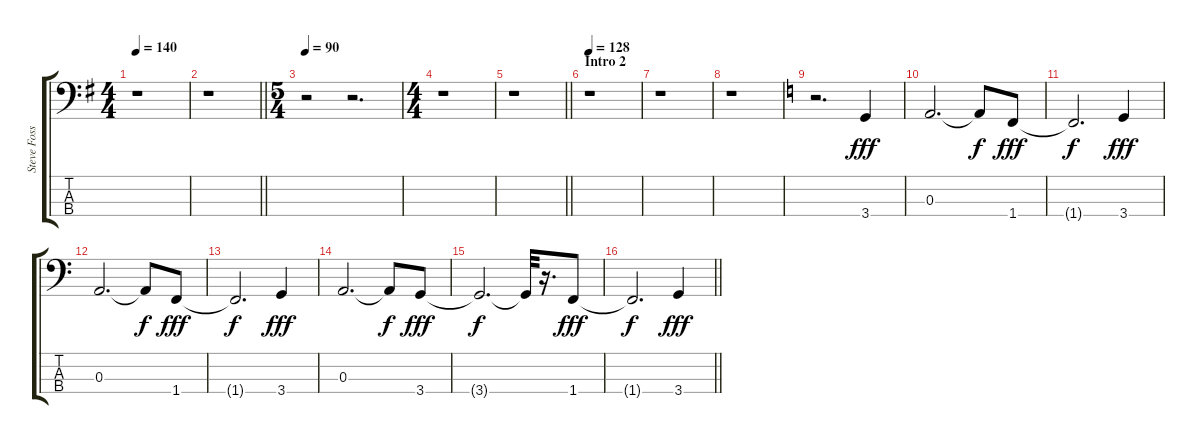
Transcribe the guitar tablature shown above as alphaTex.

\track ("Steve Fossen" "Steve Foss") {instrument electricbassfinger}
\staff {score tabs}
\tuning (G2 D2 A1 E1) {hide}
\ts (4 4)
\tempo 140
\clef f4
\ks g
r.1{dy fff} |
\barLineRight lightlight
r.1 |
\ts (5 4)
\tempo 90
r.2 r.2{d} |
\ts (4 4)
r.1 |
\barLineRight lightlight
r.1 |
\section ("" "Intro 2")
\tempo 128
r.1 |
r.1 |
r.1 |
\ks c
r.2{d} 3.4.4{instrument electricbassfinger} |
0.3.2{d} 0.3{t}.8{dy f} 1.4.8{dy fff} |
1.4{t}.2{d dy f} 3.4.4{dy fff} |
0.3.2{d} 0.3{t}.8{dy f} 1.4.8{dy fff} |
1.4{t}.2{d dy f} 3.4.4{dy fff} |
0.3.2{d} 0.3{t}.8{dy f} 3.4.8{dy fff} |
3.4{t}.2{d dy f} 3.4{t}.32 r.16{d} 1.4.8{dy fff} |
\barLineRight lightlight
1.4{t}.2{d dy f} 3.4.4{dy fff}
